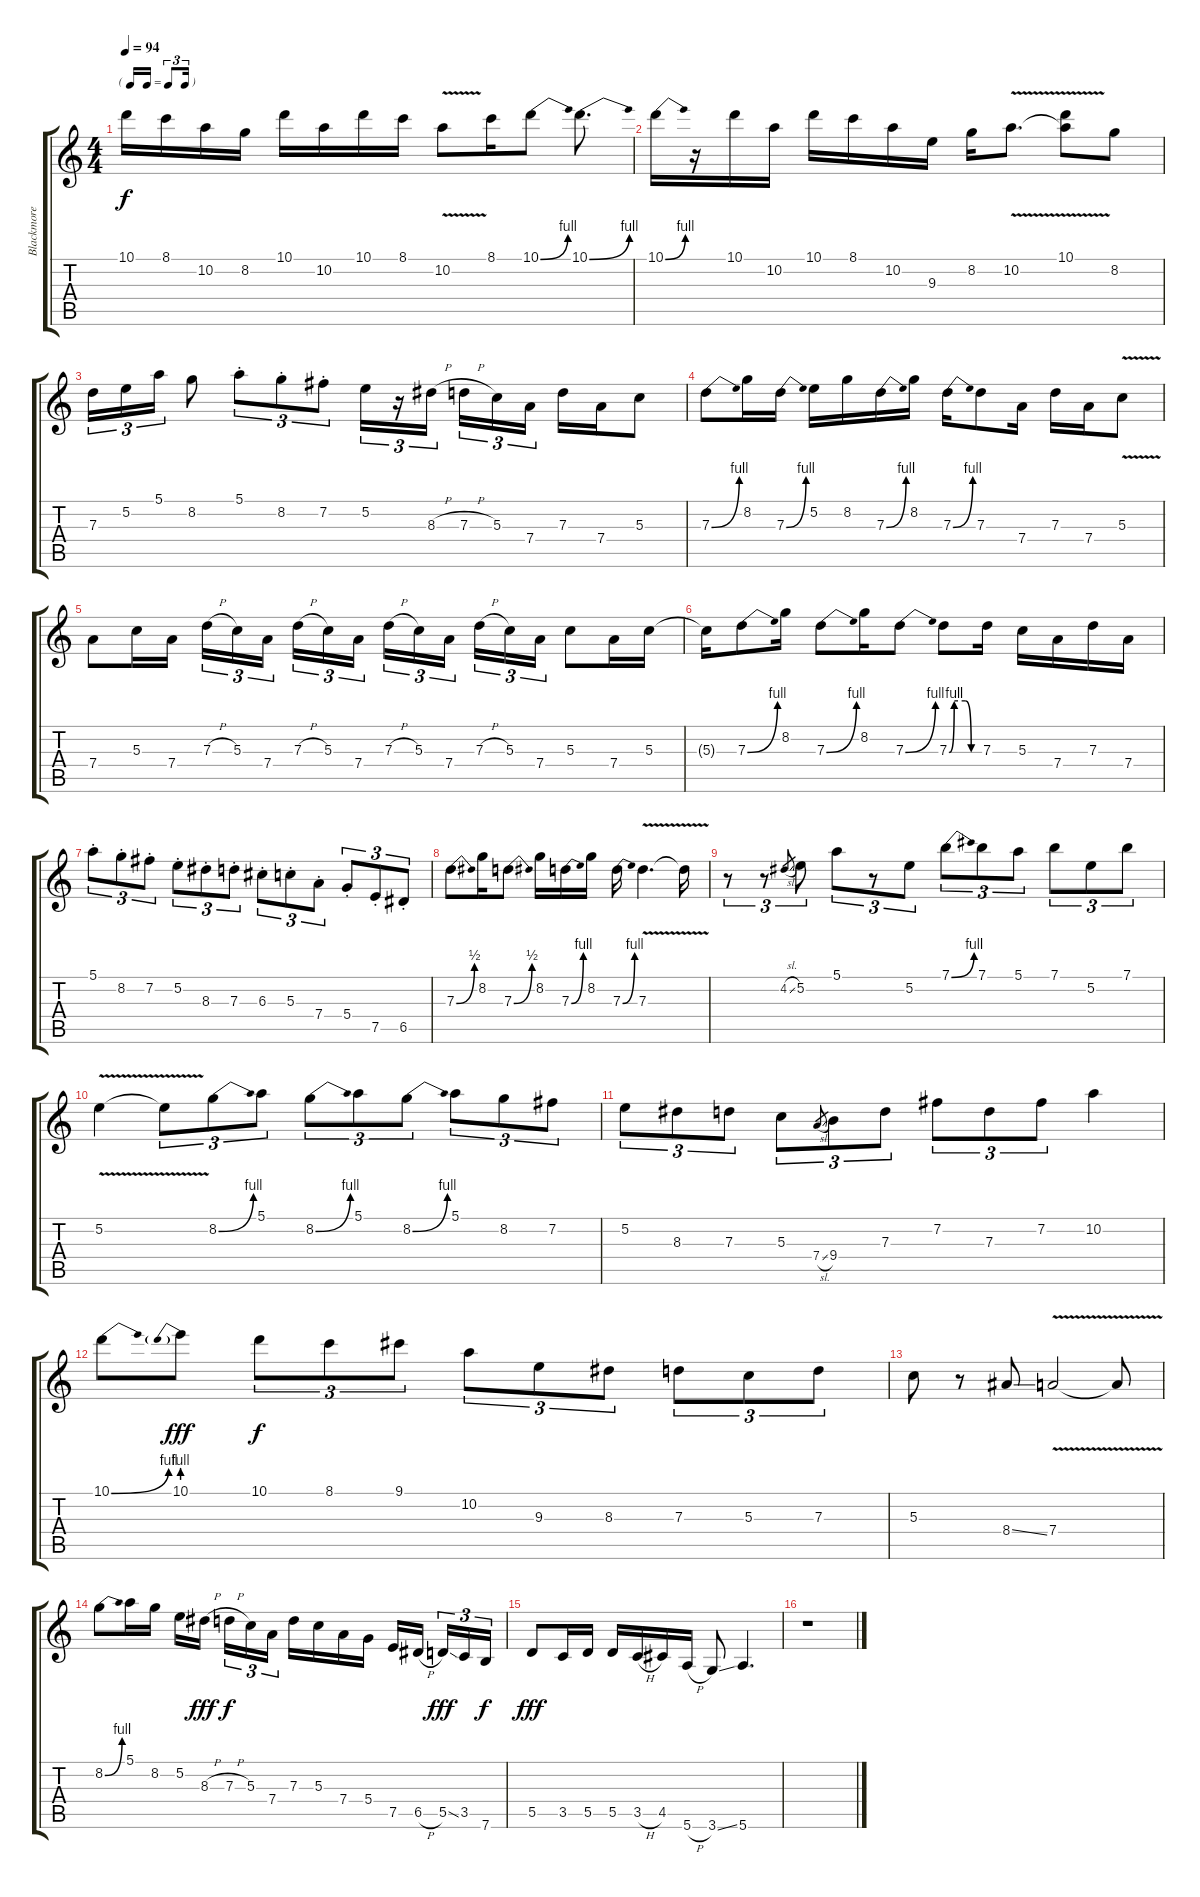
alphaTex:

\track ("Blackmore Solo" "Blackmore ") {instrument overdrivenguitar}
\staff {score tabs}
\tuning (E4 B3 G3 D3 A2 E2) {hide}
\ts (4 4)
\tf triplet16th
\tempo 94
\clef g2
\ks c
10.1.16{dy f} 8.1.16 10.2.16 8.2.16 10.1.16 10.2.16 10.1.16 8.1.16 10.2{v}.8 8.1.16 10.1{be (bend 0 0 60 4)}.8 10.1{be (bend 0 0 60 4)}.8{d} |
10.1{be (bend 0 0 60 4)}.16 r.16 10.1.16 10.2.16 10.1.16 8.1.16 10.2.16 9.3.16 8.2.16 10.2{v}.8{d} (10.1 10.2{t}).8 8.2.8 |
7.3.16{tu (3 2)} 5.2.16{tu (3 2)} 5.1.16{tu (3 2)} 8.2.8 5.1{st}.8{tu (3 2)} 8.2{st}.8{tu (3 2)} 7.2{st}.8{tu (3 2)} 5.2.16{tu (3 2)} r.16{tu (3 2)} 8.3{h}.16{tu (3 2) beam splitsecondary} 7.3{h}.16{tu (3 2)} 5.3.16{tu (3 2)} 7.4.16{tu (3 2)} 7.3.16 7.4.16 5.3.8 |
7.3{be (bend 0 0 60 4)}.8 8.2.16 7.3{be (bend 0 0 60 4)}.16 5.2.16 8.2.16 7.3{be (bend 0 0 60 4)}.16 8.2.16 7.3{be (bend 0 0 60 4)}.16 7.3.8 7.4.16 7.3.16 7.4.16 5.3{v}.8 |
7.4.8 5.3.16 7.4.16 7.3{h}.16{tu (3 2)} 5.3.16{tu (3 2)} 7.4.16{tu (3 2) beam splitsecondary} 7.3{h}.16{tu (3 2)} 5.3.16{tu (3 2)} 7.4.16{tu (3 2)} 7.3{h}.16{tu (3 2)} 5.3.16{tu (3 2)} 7.4.16{tu (3 2) beam splitsecondary} 7.3{h}.16{tu (3 2)} 5.3.16{tu (3 2)} 7.4.16{tu (3 2)} 5.3.8 7.4.16 5.3.16 |
5.3{t}.16 7.3{be (bend 0 0 60 4)}.8 8.2.16 7.3{be (bend 0 0 60 4)}.8 8.2.16 7.3{be (bend 0 0 60 4)}.8 7.3{be (custom 0 0 10 4 32 4 44 0 60 0)}.8 7.3.16 5.3.16 7.4.16 7.3.16 7.4.16 |
5.1{st}.8{tu (3 2)} 8.2{st}.8{tu (3 2)} 7.2{st}.8{tu (3 2)} 5.2{st}.8{tu (3 2)} 8.3{st}.8{tu (3 2)} 7.3{st}.8{tu (3 2)} 6.3{st}.8{tu (3 2)} 5.3{st}.8{tu (3 2)} 7.4{st}.8{tu (3 2)} 5.4{st}.8{tu (3 2)} 7.5{st}.8{tu (3 2)} 6.5{st}.8{tu (3 2)} |
7.3{be (bend 0 0 60 2)}.8 8.2.16 7.3{be (bend 0 0 60 2)}.8 8.2.16 7.3{be (bend 0 0 60 4)}.16 8.2.16 7.3{be (bend 0 0 60 4)}.16 7.3{v}.4{d} 7.3{t}.16 |
r.8{tu (3 2)} r.8{tu (3 2)} 4.2{sl}.8{gr} 5.2.8{tu (3 2)} 5.1.8{tu (3 2)} r.8{tu (3 2)} 5.2.8{tu (3 2)} 7.1{be (bend 0 0 60 4)}.8{tu (3 2)} 7.1.8{tu (3 2)} 5.1.8{tu (3 2)} 7.1.8{tu (3 2)} 5.2.8{tu (3 2)} 7.1.8{tu (3 2)} |
5.2{v}.4 5.2{t}.8{tu (3 2)} 8.2{be (bend 0 0 60 4)}.8{tu (3 2)} 5.1.8{tu (3 2)} 8.2{be (bend 0 0 60 4)}.8{tu (3 2)} 5.1.8{tu (3 2)} 8.2{be (bend 0 0 60 4)}.8{tu (3 2)} 5.1.8{tu (3 2)} 8.2.8{tu (3 2)} 7.2.8{tu (3 2)} |
5.2.8{tu (3 2)} 8.3.8{tu (3 2)} 7.3.8{tu (3 2)} 5.3.8{tu (3 2)} 7.4{sl}.8{gr} 9.4.8{tu (3 2)} 7.3.8{tu (3 2)} 7.2.8{tu (3 2)} 7.3.8{tu (3 2)} 7.2.8{tu (3 2)} 10.2.4 |
10.1{be (bend 0 0 60 4)}.8 10.1{be (prebend 0 4 60 4)}.8{dy fff} 10.1.8{tu (3 2) dy f} 8.1.8{tu (3 2)} 9.1.8{tu (3 2)} 10.2.8{tu (3 2)} 9.3.8{tu (3 2)} 8.3.8{tu (3 2)} 7.3.8{tu (3 2)} 5.3.8{tu (3 2)} 7.3.8{tu (3 2)} |
5.3.8 r.8 8.4{ss}.8 7.4{v}.2 7.4{t}.8 |
8.2{be (bend 0 0 60 4)}.8 5.1.16 8.2.16 5.2.16 8.3{h}.16{dy fff beam splitsecondary} 7.3{h}.16{tu (3 2) dy f} 5.3.16{tu (3 2)} 7.4.16{tu (3 2)} 7.3.16 5.3.16 7.4.16 5.4.16 7.5.16 6.5{h}.16{beam splitsecondary} 5.5{ss}.16{tu (3 2) dy fff} 3.5.16{tu (3 2)} 7.6.16{tu (3 2) dy f} |
5.5.8{dy fff} 3.5.16 5.5.16 5.5.16 3.5{h}.16 4.5.16 5.6{h}.16 3.6{ss}.8 5.6.4{d} |
r.1
